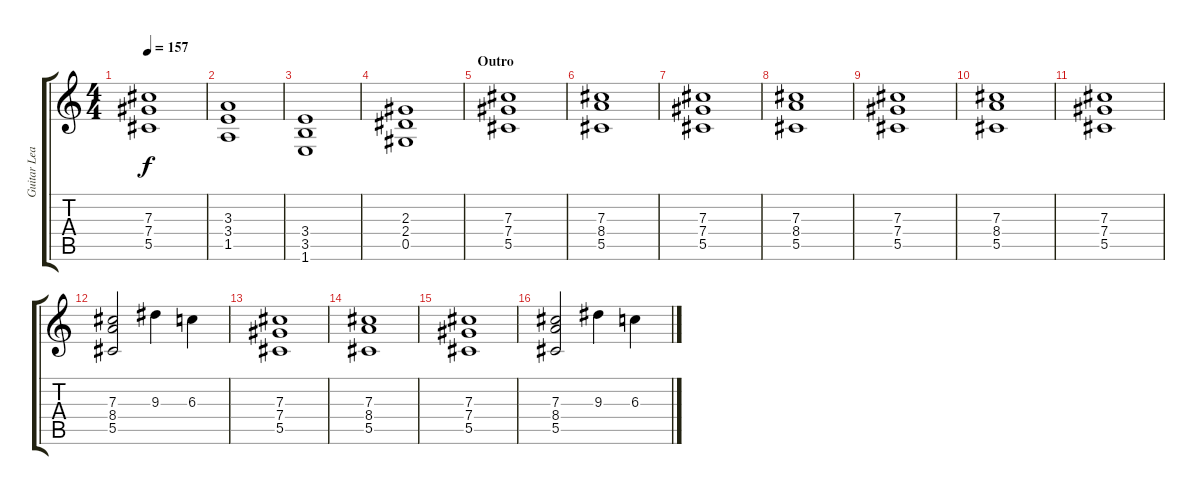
\track ("Guitar Lead" "Guitar Lea") {instrument distortionguitar}
\staff {score tabs}
\tuning (Eb4 Bb3 Gb3 Db3 Ab2 Eb2) {hide}
\ts (4 4)
\tempo 157
\clef g2
\ks c
(7.3 7.4 5.5).1{dy f} |
(3.3 3.4 1.5).1 |
(3.4 3.5 1.6).1 |
(2.3 2.4 0.5).1 |
\section ("" "Outro")
(7.3 7.4 5.5).1 |
(7.3 8.4 5.5).1 |
(7.3 7.4 5.5).1 |
(7.3 8.4 5.5).1 |
(7.3 7.4 5.5).1 |
(7.3 8.4 5.5).1 |
(7.3 7.4 5.5).1 |
(7.3 8.4 5.5).2 9.3.4 6.3.4 |
(7.3 7.4 5.5).1 |
(7.3 8.4 5.5).1 |
(7.3 7.4 5.5).1 |
(7.3 8.4 5.5).2 9.3.4 6.3.4
